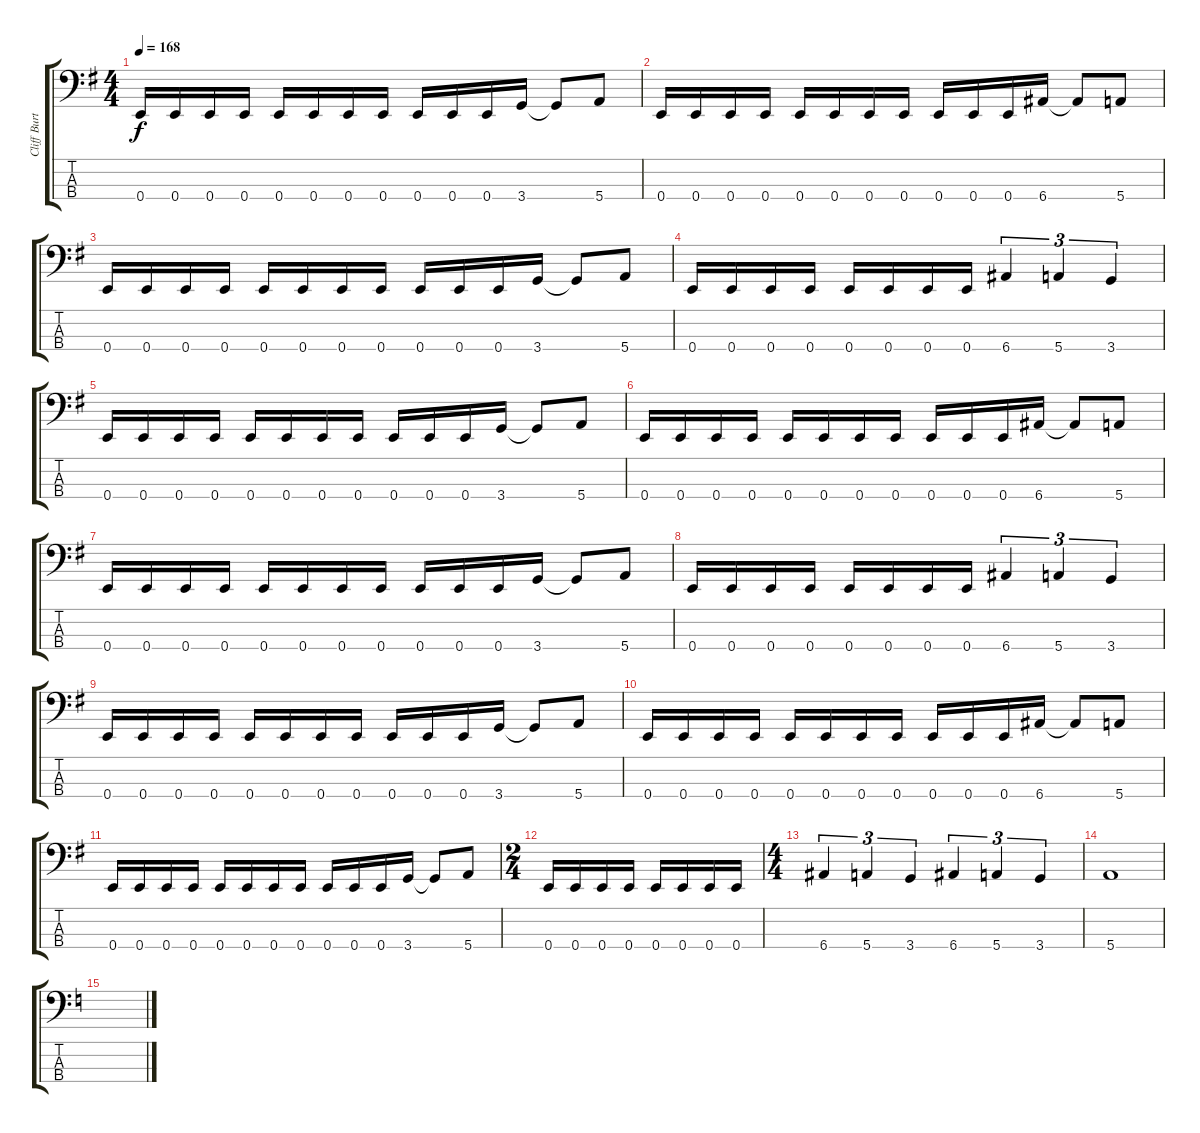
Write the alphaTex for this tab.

\track ("Cliff Burton" "Cliff Burt") {instrument electricbassfinger}
\staff {score tabs}
\tuning (G2 D2 A1 E1) {hide}
\ts (4 4)
\tempo 168
\clef f4
\ks eminor
0.4.16{dy f} 0.4.16 0.4.16 0.4.16 0.4.16 0.4.16 0.4.16 0.4.16 0.4.16 0.4.16 0.4.16 3.4.16 3.4{t}.8 5.4.8 |
0.4.16 0.4.16 0.4.16 0.4.16 0.4.16 0.4.16 0.4.16 0.4.16 0.4.16 0.4.16 0.4.16 6.4.16 6.4{t}.8 5.4.8 |
0.4.16 0.4.16 0.4.16 0.4.16 0.4.16 0.4.16 0.4.16 0.4.16 0.4.16 0.4.16 0.4.16 3.4.16 3.4{t}.8 5.4.8 |
0.4.16 0.4.16 0.4.16 0.4.16 0.4.16 0.4.16 0.4.16 0.4.16 6.4.4{tu (3 2)} 5.4.4{tu (3 2)} 3.4.4{tu (3 2)} |
0.4.16 0.4.16 0.4.16 0.4.16 0.4.16 0.4.16 0.4.16 0.4.16 0.4.16 0.4.16 0.4.16 3.4.16 3.4{t}.8 5.4.8 |
0.4.16 0.4.16 0.4.16 0.4.16 0.4.16 0.4.16 0.4.16 0.4.16 0.4.16 0.4.16 0.4.16 6.4.16 6.4{t}.8 5.4.8 |
0.4.16 0.4.16 0.4.16 0.4.16 0.4.16 0.4.16 0.4.16 0.4.16 0.4.16 0.4.16 0.4.16 3.4.16 3.4{t}.8 5.4.8 |
0.4.16 0.4.16 0.4.16 0.4.16 0.4.16 0.4.16 0.4.16 0.4.16 6.4.4{tu (3 2)} 5.4.4{tu (3 2)} 3.4.4{tu (3 2)} |
0.4.16 0.4.16 0.4.16 0.4.16 0.4.16 0.4.16 0.4.16 0.4.16 0.4.16 0.4.16 0.4.16 3.4.16 3.4{t}.8 5.4.8 |
0.4.16 0.4.16 0.4.16 0.4.16 0.4.16 0.4.16 0.4.16 0.4.16 0.4.16 0.4.16 0.4.16 6.4.16 6.4{t}.8 5.4.8 |
0.4.16 0.4.16 0.4.16 0.4.16 0.4.16 0.4.16 0.4.16 0.4.16 0.4.16 0.4.16 0.4.16 3.4.16 3.4{t}.8 5.4.8 |
\ts (2 4)
0.4.16 0.4.16 0.4.16 0.4.16 0.4.16 0.4.16 0.4.16 0.4.16 |
\ts (4 4)
6.4.4{tu (3 2)} 5.4.4{tu (3 2)} 3.4.4{tu (3 2)} 6.4.4{tu (3 2)} 5.4.4{tu (3 2)} 3.4.4{tu (3 2)} |
5.4.1 |
\ks aminor
